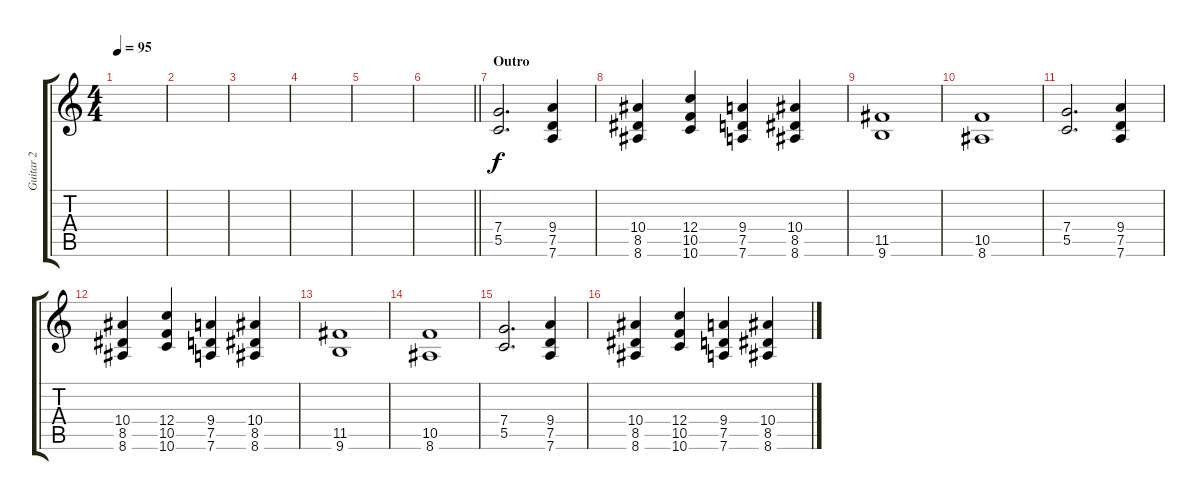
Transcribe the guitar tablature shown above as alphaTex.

\track ("Guitar 2" "Guitar 2") {instrument distortionguitar}
\staff {score tabs}
\tuning (D4 A3 F3 C3 G2 D2) {hide}
\ts (4 4)
\tempo 95
\clef g2
\ks c
|
|
|
|
|
\barLineRight lightlight
|
\section ("" "Outro")
(7.4 5.5).2{d} (9.4 7.5 7.6).4 |
(10.4 8.5 8.6).4 (12.4 10.5 10.6).4 (9.4 7.5 7.6).4 (10.4 8.5 8.6).4 |
(11.5 9.6).1 |
(10.5 8.6).1 |
(7.4 5.5).2{d} (9.4 7.5 7.6).4 |
(10.4 8.5 8.6).4 (12.4 10.5 10.6).4 (9.4 7.5 7.6).4 (10.4 8.5 8.6).4 |
(11.5 9.6).1 |
(10.5 8.6).1 |
(7.4 5.5).2{d} (9.4 7.5 7.6).4 |
(10.4 8.5 8.6).4 (12.4 10.5 10.6).4 (9.4 7.5 7.6).4 (10.4 8.5 8.6).4
